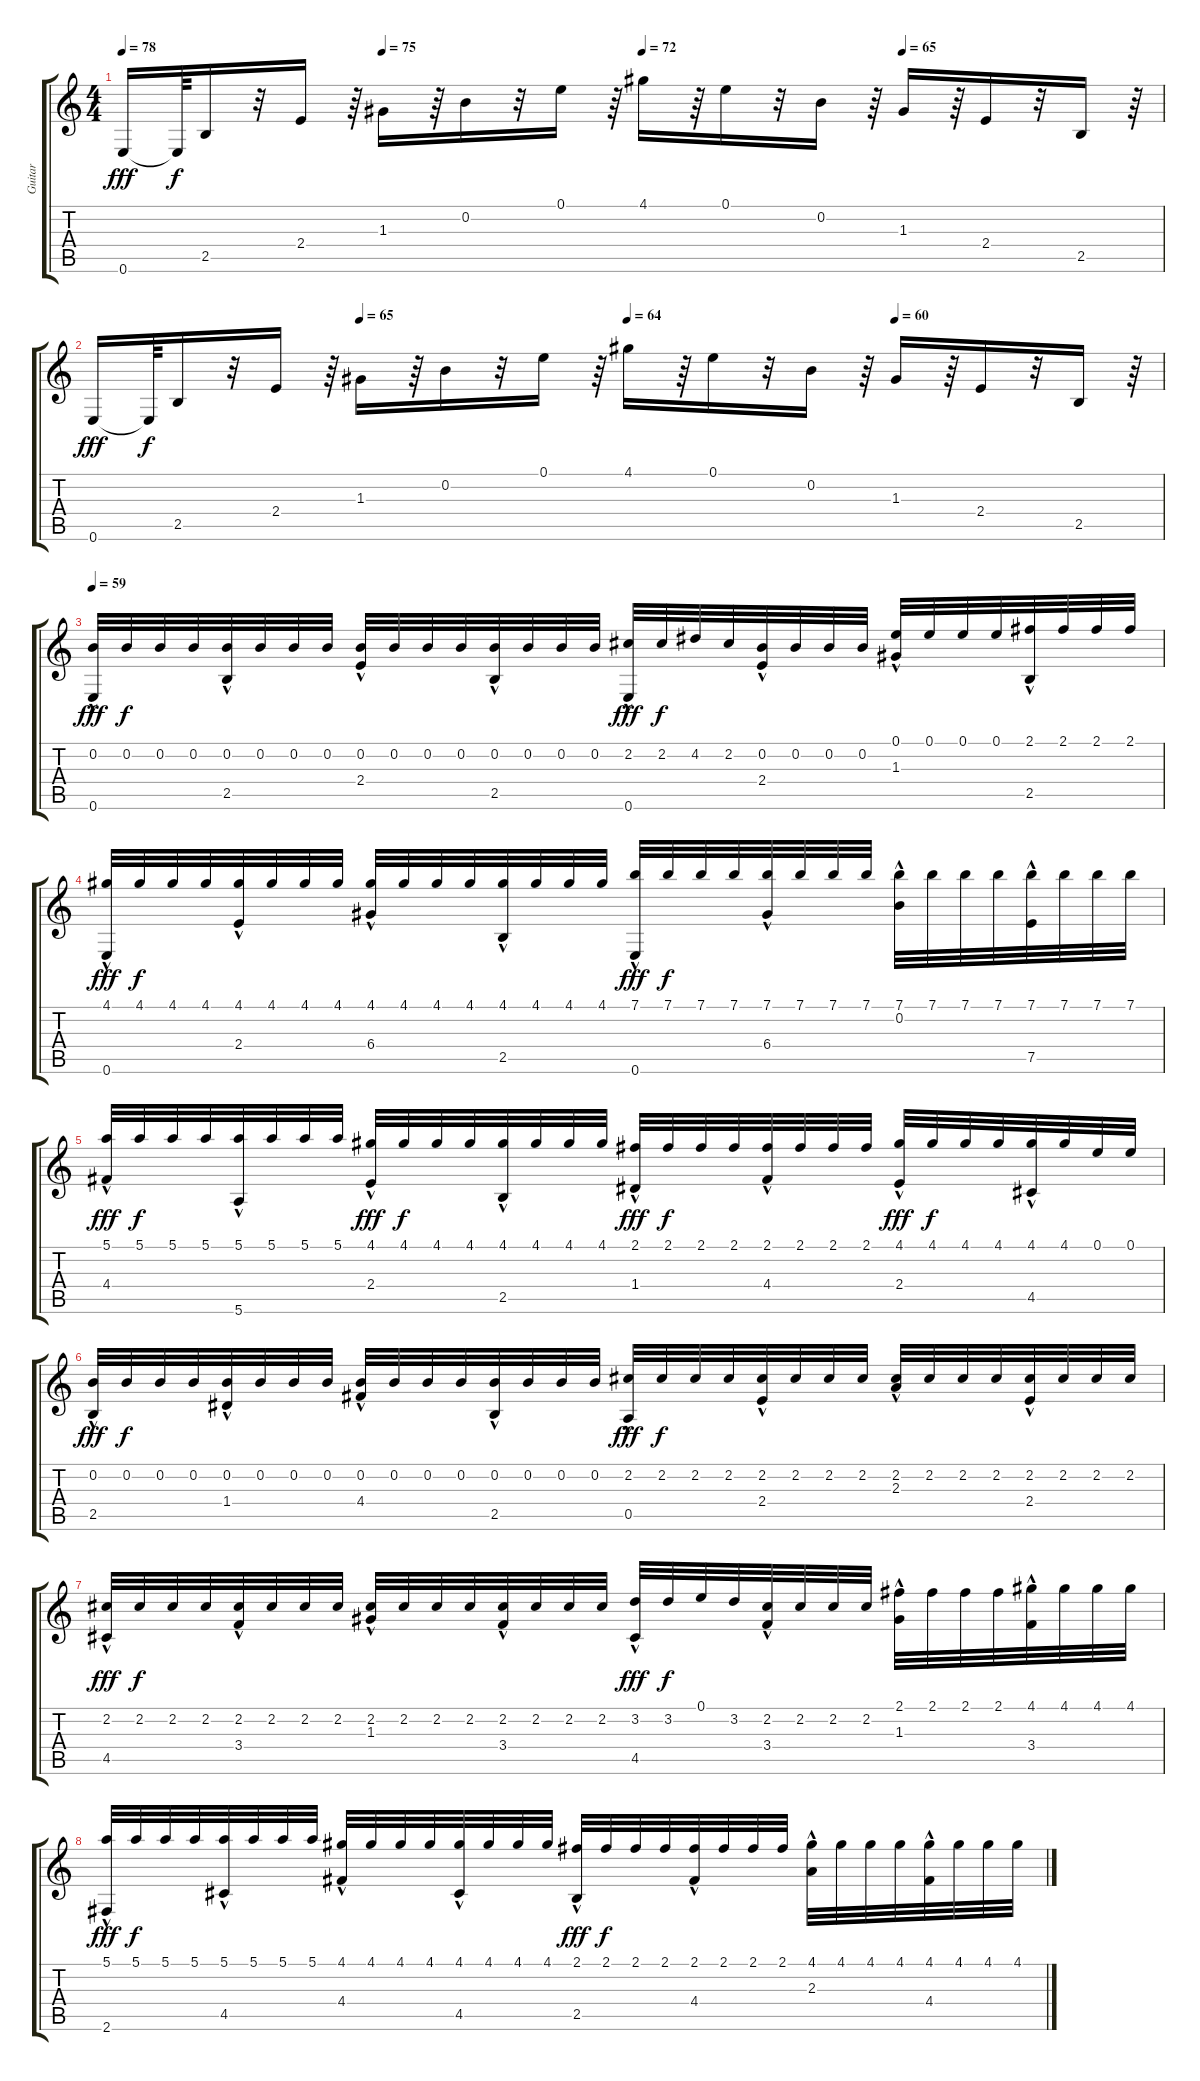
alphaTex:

\track ("Guitar" "Guitar") {instrument acousticguitarnylon}
\staff {score tabs}
\tuning (E4 B3 G3 D3 A2 E2) {hide}
\ts (4 4)
\tempo 78
\tempo (75 0.25)
\tempo (72 0.5)
\tempo (65 0.75)
\clef g2
\ks c
0.6.16{dy fff} 0.6{t}.64{dy f} 2.5.16 r.32 2.4.16 r.64 1.3.16 r.64 0.2.16 r.32 0.1.16 r.64 4.1.16 r.64 0.1.16 r.32 0.2.16 r.64 1.3.16 r.64 2.4.16 r.32 2.5.16 r.64 |
\tempo (65 0.25)
\tempo (64 0.5)
\tempo (60 0.75)
0.6.16{dy fff} 0.6{t}.64{dy f} 2.5.16 r.32 2.4.16 r.64 1.3.16 r.64 0.2.16 r.32 0.1.16 r.64 4.1.16 r.64 0.1.16 r.32 0.2.16 r.64 1.3.16 r.64 2.4.16 r.32 2.5.16 r.64 |
\tempo 59
(0.2 0.6{hac}).32{dy fff} 0.2.32{dy f} 0.2.32 0.2.32 (0.2 2.5{hac}).32 0.2.32 0.2.32 0.2.32 (0.2 2.4{hac}).32 0.2.32 0.2.32 0.2.32 (0.2 2.5{hac}).32 0.2.32 0.2.32 0.2.32 (2.2 0.6{hac}).32{dy fff} 2.2.32{dy f} 4.2.32 2.2.32 (0.2 2.4{hac}).32 0.2.32 0.2.32 0.2.32 (0.1 1.3{hac}).32 0.1.32 0.1.32 0.1.32 (2.1 2.5{hac}).32 2.1.32 2.1.32 2.1.32 |
(4.1 0.6{hac}).32{dy fff} 4.1.32{dy f} 4.1.32 4.1.32 (4.1 2.4{hac}).32 4.1.32 4.1.32 4.1.32 (4.1 6.4{hac}).32 4.1.32 4.1.32 4.1.32 (4.1 2.5{hac}).32 4.1.32 4.1.32 4.1.32 (7.1 0.6{hac}).32{dy fff} 7.1.32{dy f} 7.1.32 7.1.32 (7.1 6.4{hac}).32 7.1.32 7.1.32 7.1.32 (7.1 0.2{hac}).32 7.1.32 7.1.32 7.1.32 (7.1 7.5{hac}).32 7.1.32 7.1.32 7.1.32 |
(5.1 4.4{hac}).32{dy fff} 5.1.32{dy f} 5.1.32 5.1.32 (5.1 5.6{hac}).32 5.1.32 5.1.32 5.1.32 (4.1 2.4{hac}).32{dy fff} 4.1.32{dy f} 4.1.32 4.1.32 (4.1 2.5{hac}).32 4.1.32 4.1.32 4.1.32 (2.1 1.4{hac}).32{dy fff} 2.1.32{dy f} 2.1.32 2.1.32 (2.1 4.4{hac}).32 2.1.32 2.1.32 2.1.32 (4.1 2.4{hac}).32{dy fff} 4.1.32{dy f} 4.1.32 4.1.32 (4.1 4.5{hac}).32 4.1.32 0.1.32 0.1.32 |
(0.2 2.5{hac}).32{dy fff} 0.2.32{dy f} 0.2.32 0.2.32 (0.2 1.4{hac}).32 0.2.32 0.2.32 0.2.32 (0.2 4.4{hac}).32 0.2.32 0.2.32 0.2.32 (0.2 2.5{hac}).32 0.2.32 0.2.32 0.2.32 (2.2 0.5{hac}).32{dy fff} 2.2.32{dy f} 2.2.32 2.2.32 (2.2 2.4{hac}).32 2.2.32 2.2.32 2.2.32 (2.2 2.3{hac}).32 2.2.32 2.2.32 2.2.32 (2.2 2.4{hac}).32 2.2.32 2.2.32 2.2.32 |
(2.2 4.5{hac}).32{dy fff} 2.2.32{dy f} 2.2.32 2.2.32 (2.2 3.4{hac}).32 2.2.32 2.2.32 2.2.32 (2.2 1.3{hac}).32 2.2.32 2.2.32 2.2.32 (2.2 3.4{hac}).32 2.2.32 2.2.32 2.2.32 (3.2 4.5{hac}).32{dy fff} 3.2.32{dy f} 0.1.32 3.2.32 (2.2 3.4{hac}).32 2.2.32 2.2.32 2.2.32 (2.1 1.3{hac}).32 2.1.32 2.1.32 2.1.32 (4.1 3.4{hac}).32 4.1.32 4.1.32 4.1.32 |
(5.1 2.6{hac}).32{dy fff} 5.1.32{dy f} 5.1.32 5.1.32 (5.1 4.5{hac}).32 5.1.32 5.1.32 5.1.32 (4.1 4.4{hac}).32 4.1.32 4.1.32 4.1.32 (4.1 4.5{hac}).32 4.1.32 4.1.32 4.1.32 (2.1 2.5{hac}).32{dy fff} 2.1.32{dy f} 2.1.32 2.1.32 (2.1 4.4{hac}).32 2.1.32 2.1.32 2.1.32 (4.1 2.3{hac}).32 4.1.32 4.1.32 4.1.32 (4.1 4.4{hac}).32 4.1.32 4.1.32 4.1.32
